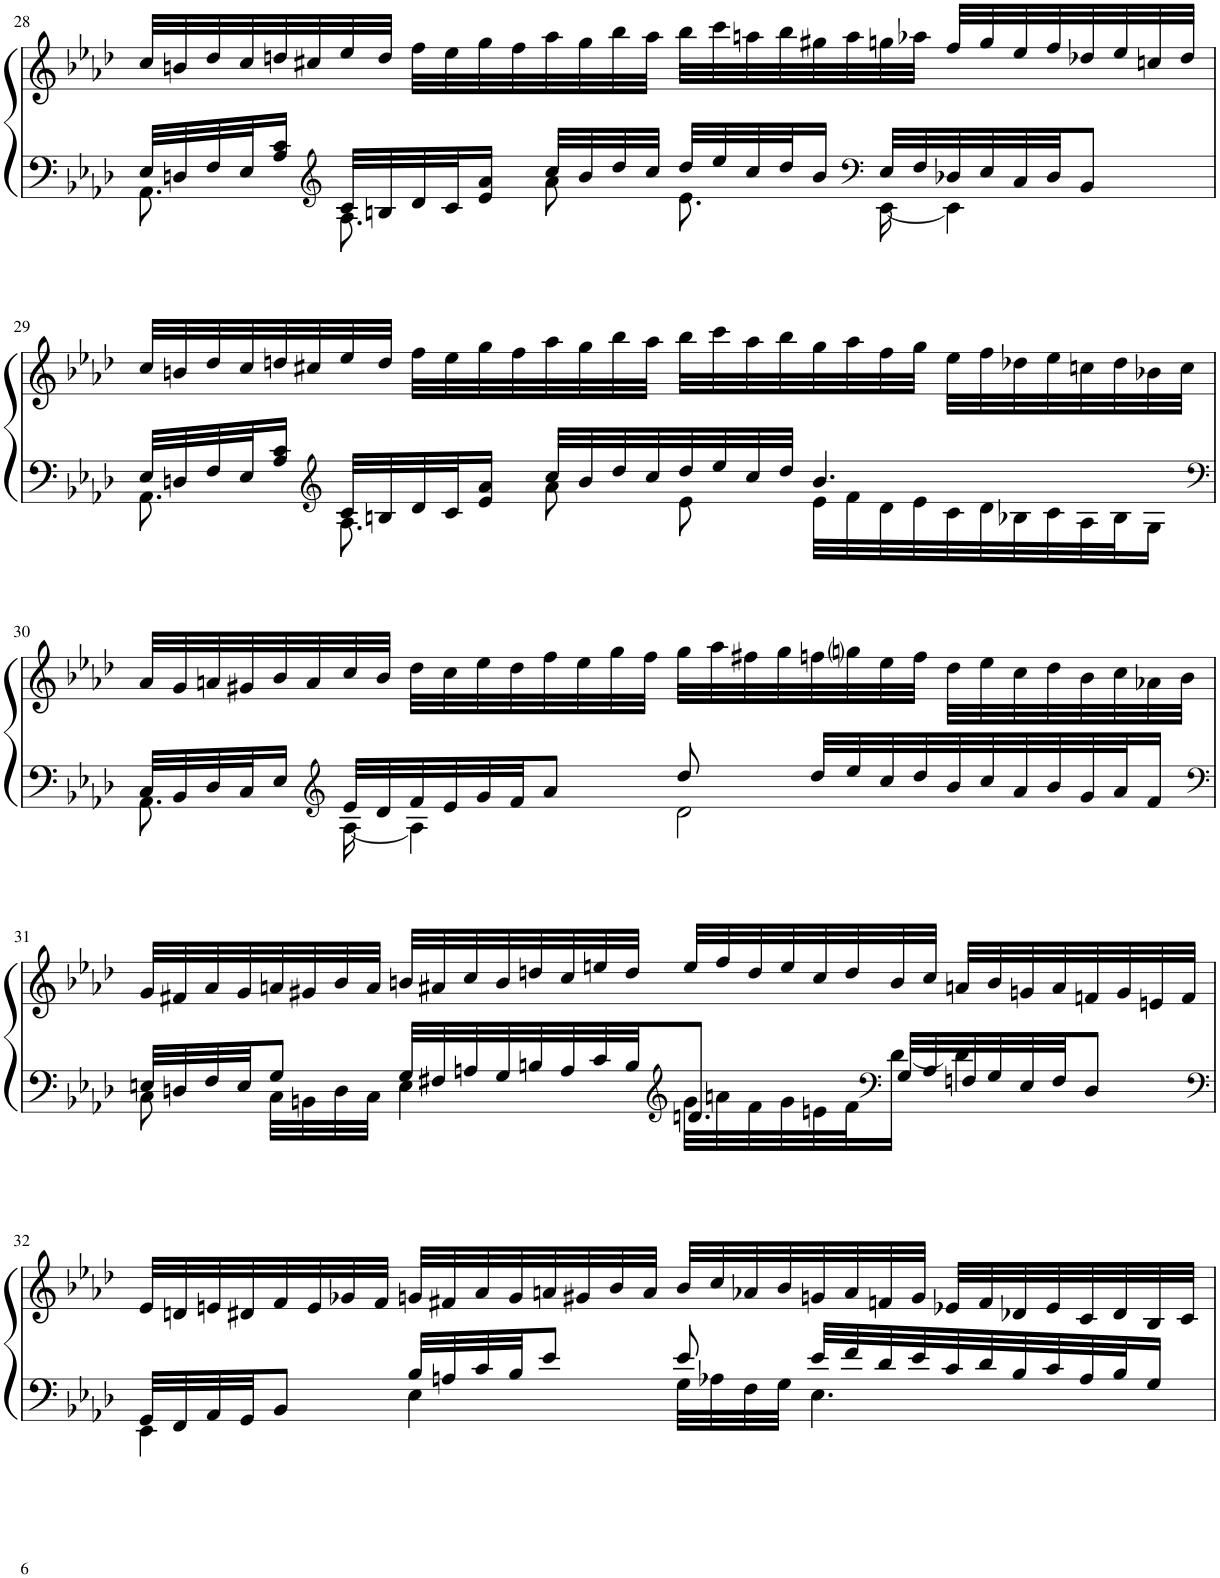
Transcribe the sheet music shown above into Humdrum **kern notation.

**kern	**kern
*part1	*part1
*staff2	*staff1
*I"Grand Piano	*
*I'Pno.	*
!!LO:PB:g=z
*clefF4	*clefG2
*k[b-e-a-d-]	*k[b-e-a-d-]
*M4/4	*M4/4
=28	=28
*^	*
32E-/LLL	8.AA-\	32cc/LLL
32Dn/	.	32bn/
32F/	.	32dd-/
32E-/J	.	32cc/
16A-/ 16c/JJ	.	32ddn/
.	.	32cc#X/
*clefG2	*	*
32c/LLL	8.A-\	32ee-/
32Bn/	.	32dd/JJJ
32d-/	.	32ff\LLL
32c/J	.	32ee-\
16e-/ 16a-/JJ	.	32gg\
.	.	32ff\
32cc/LLL	8a-\	32aa-\
32b-/	.	32gg\
32dd-/	.	32bb-\
32cc/JJJ	.	32aa-\JJJ
32dd-/LLL	8.e-\	32bb-\LLL
32ee-/	.	32ccc\
32cc/	.	32aan\
32dd-/J	.	32bb-\
16b-/JJ	.	32gg#X\
.	.	32aa\
*clefF4	*	*
32E-/LLL	[16EE-\	32ggn\
32F/	.	32aa-X\JJJ
32D-X/	4EE-\]	32ff/LLL
32E-/	.	32gg/
32C/	.	32ee-/
32D-/JJ	.	32ff/
8BB-/J	.	32dd-X/
.	.	32ee-/
.	.	32ccn/
.	.	32dd-/JJJ
!!LO:LB:g=z
=29	=29	=29
32E-/LLL	8.AA-\	32cc/LLL
32Dn/	.	32bn/
32F/	.	32dd-/
32E-/J	.	32cc/
16A-/ 16c/JJ	.	32ddn/
.	.	32cc#X/
*clefG2	*	*
32c/LLL	8.A-\	32ee-/
32Bn/	.	32dd/JJJ
32d-/	.	32ff\LLL
32c/J	.	32ee-\
16e-/ 16a-/JJ	.	32gg\
.	.	32ff\
32cc/LLL	8a-\	32aa-\
32b-/	.	32gg\
32dd-/	.	32bb-\
32cc/	.	32aa-\JJJ
32dd-/	8e-\	32bb-\LLL
32ee-/	.	32ccc\
32cc/	.	32aa-\
32dd-/JJJ	.	32bb-\
4.b-/	32e-\LLL	32gg\
.	32f\	32aa-\
.	32d-\	32ff\
.	32e-\	32gg\JJJ
.	32c\	32ee-\LLL
.	32d-\	32ff\
.	32B-X\	32dd-X\
.	32c\	32ee-\
.	32A-\	32ccn\
.	32B-\J	32dd-\
.	16G\JJ	32b-X\
.	.	32cc\JJJ
!!LO:LB:g=z
=30	=30	=30
*clefF4	*	*
32C/LLL	8.AA-\	32a-/LLL
32BB-/	.	32g/
32D-/	.	32an/
32C/J	.	32g#X/
16E-/JJ	.	32b-/
.	.	32a/
*clefG2	*	*
32e-/LLL	[16A-\	32cc/
32d-/	.	32b-/JJJ
32f/	4A-\]	32dd-\LLL
32e-/	.	32cc\
32g/	.	32ee-\
32f/JJ	.	32dd-\
8a-/J	.	32ff\
.	.	32ee-\
.	.	32gg\
.	.	32ff\JJJ
8dd-/	2d-\	32gg\LLL
.	.	32aa-\
.	.	32ff#X\
.	.	32gg\
32dd-/LLL	.	32ffn\
32ee-/	.	32ggni\
32cc/	.	32ee-\
32dd-/	.	32ff\JJJ
32b-/	.	32dd-\LLL
32cc/	.	32ee-\
32a-/	.	32cc\
32b-/	.	32dd-\
32g/	.	32b-\
32a-/J	.	32cc\
16f/JJ	.	32a-X\
.	.	32b-\JJJ
!!LO:LB:g=z
=31	=31	=31
*clefF4	*	*
32En/LLL	8C\	32g/LLL
32Dn/	.	32f#X/
32F/	.	32a-/
32E/JJ	.	32g/
8G/J	32C\LLL	32an/
.	32BBn\	32g#X/
.	32D\	32b-/
.	32C\JJJ	32a/JJJ
32G/LLL	4E\	32bn/LLL
32F#X/	.	32a#X/
32An/	.	32cc/
32G/	.	32b/
32Bn/	.	32ddn/
32A/	.	32cc/
32c/	.	32een/
32B/JJ	.	32dd/JJJ
*clefG2	*	*
8.dn/J	32g\LLL	32ee/LLL
.	32an\	32ff/
.	32f\	32dd/
.	32g\	32ee/
.	32en\	32cc/
.	32f\J	32dd/
*clefF4	*	*
32G/LLL	[16d\JJ	32b/
32A/	.	32cc/JJJ
32Fn/	4d\]	32an/LLL
32G/	.	32b/
32E/	.	32gn/
32F/JJ	.	32a/
8D/J	.	32fn/
.	.	32g/
.	.	32en/
.	.	32f/JJJ
!!LO:LB:g=z
=32	=32	=32
*clefF4	*	*
32GG/LLL	4EE-\	32e-/LLL
32FF/	.	32dn/
32AA-/	.	32en/
32GG/JJ	.	32d#X/
8BB-/J	.	32f/
.	.	32e/
.	.	32g-X/
.	.	32f/JJJ
32B-/LLL	4E-\	32gn/LLL
32An/	.	32f#X/
32c/	.	32a-/
32B-/JJ	.	32g/
8e-/J	.	32an/
.	.	32g#X/
.	.	32b-/
.	.	32a/JJJ
8e-/	32G\LLL	32b-/LLL
.	32A-X\	32cc/
.	32F\	32a-X/
.	32G\JJJ	32b-/
32e-/LLL	4.E-\	32gn/
32f/	.	32a-/
32d-/	.	32fn/
32e-/	.	32g/JJJ
32c/	.	32e-X/LLL
32d-/	.	32f/
32B-/	.	32d-X/
32c/	.	32e-/
32A-/	.	32c/
32B-/J	.	32d-/
16G/JJ	.	32B-/
.	.	32c/JJJ
*v	*v	*
=	=
*-	*-
